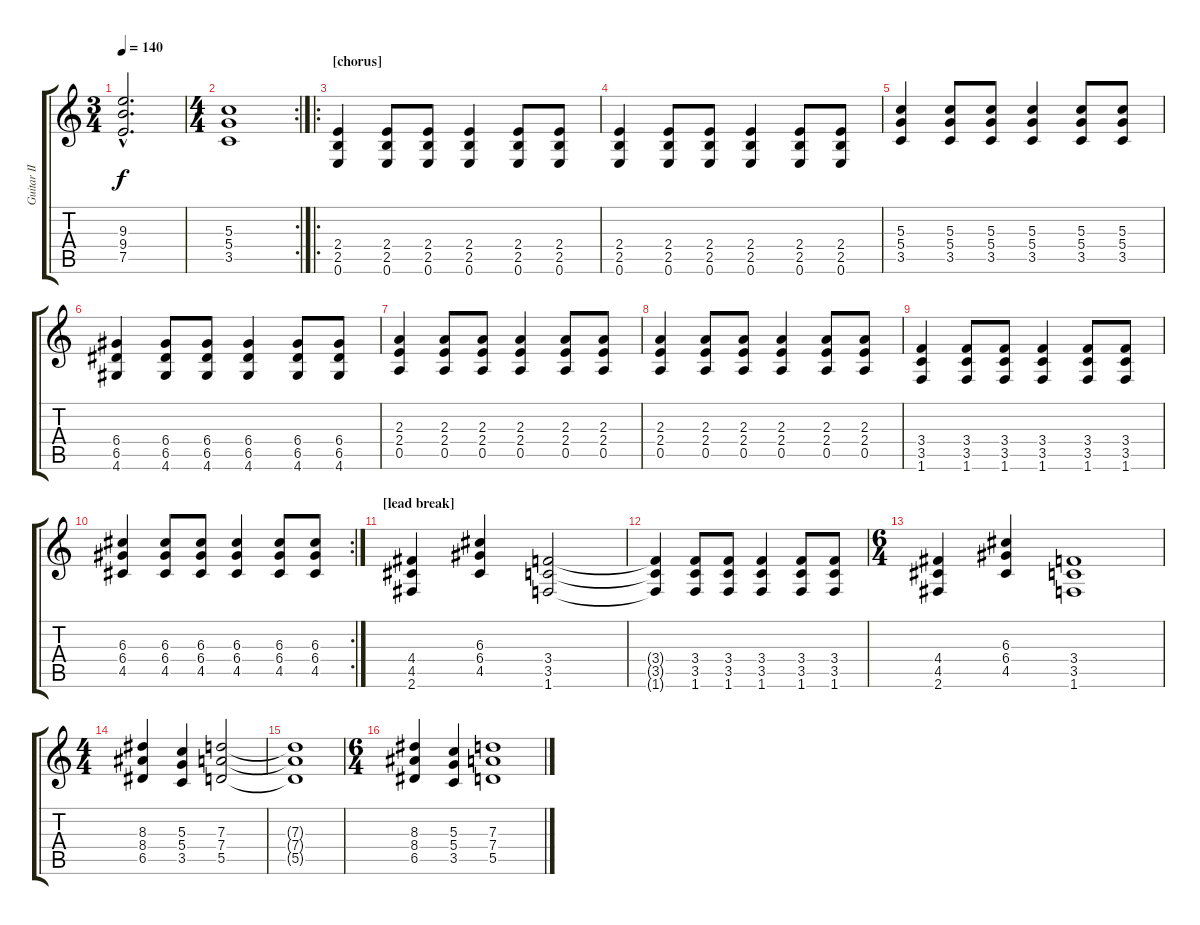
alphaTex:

\track ("Guitar II" "Guitar II") {instrument distortionguitar}
\staff {score tabs}
\tuning (E4 B3 G3 D3 A2 E2) {hide}
\ts (3 4)
\tempo 140
\clef g2
\ks c
(9.3{hac t} 9.4{hac t} 7.5{hac t}).2{d dy f} |
\rc 2
\ts (4 4)
(5.3 5.4 3.5).1 |
\ro
\section ("" "[chorus]")
(2.4 2.5 0.6).4 (2.4 2.5 0.6).8 (2.4 2.5 0.6).8 (2.4 2.5 0.6).4 (2.4 2.5 0.6).8 (2.4 2.5 0.6).8 |
(2.4 2.5 0.6).4 (2.4 2.5 0.6).8 (2.4 2.5 0.6).8 (2.4 2.5 0.6).4 (2.4 2.5 0.6).8 (2.4 2.5 0.6).8 |
(5.3 5.4 3.5).4 (5.3 5.4 3.5).8 (5.3 5.4 3.5).8 (5.3 5.4 3.5).4 (5.3 5.4 3.5).8 (5.3 5.4 3.5).8 |
(6.4 6.5 4.6).4 (6.4 6.5 4.6).8 (6.4 6.5 4.6).8 (6.4 6.5 4.6).4 (6.4 6.5 4.6).8 (6.4 6.5 4.6).8 |
(2.3 2.4 0.5).4 (2.3 2.4 0.5).8 (2.3 2.4 0.5).8 (2.3 2.4 0.5).4 (2.3 2.4 0.5).8 (2.3 2.4 0.5).8 |
(2.3 2.4 0.5).4 (2.3 2.4 0.5).8 (2.3 2.4 0.5).8 (2.3 2.4 0.5).4 (2.3 2.4 0.5).8 (2.3 2.4 0.5).8 |
(3.4 3.5 1.6).4 (3.4 3.5 1.6).8 (3.4 3.5 1.6).8 (3.4 3.5 1.6).4 (3.4 3.5 1.6).8 (3.4 3.5 1.6).8 |
\rc 2
(6.3 6.4 4.5).4 (6.3 6.4 4.5).8 (6.3 6.4 4.5).8 (6.3 6.4 4.5).4 (6.3 6.4 4.5).8 (6.3 6.4 4.5).8 |
\section ("" "[lead break]")
(4.4 4.5 2.6).4 (6.3 6.4 4.5).4 (3.4 3.5 1.6).2 |
(3.4{t} 3.5{t} 1.6{t}).4 (3.4 3.5 1.6).8 (3.4 3.5 1.6).8 (3.4 3.5 1.6).4 (3.4 3.5 1.6).8 (3.4 3.5 1.6).8 |
\ts (6 4)
(4.4 4.5 2.6).4 (6.3 6.4 4.5).4 (3.4 3.5 1.6).1 |
\ts (4 4)
(8.3 8.4 6.5).4 (5.3 5.4 3.5).4 (7.3 7.4 5.5).2 |
(7.3{t} 7.4{t} 5.5{t}).1 |
\ts (6 4)
(8.3 8.4 6.5).4 (5.3 5.4 3.5).4 (7.3 7.4 5.5).1
